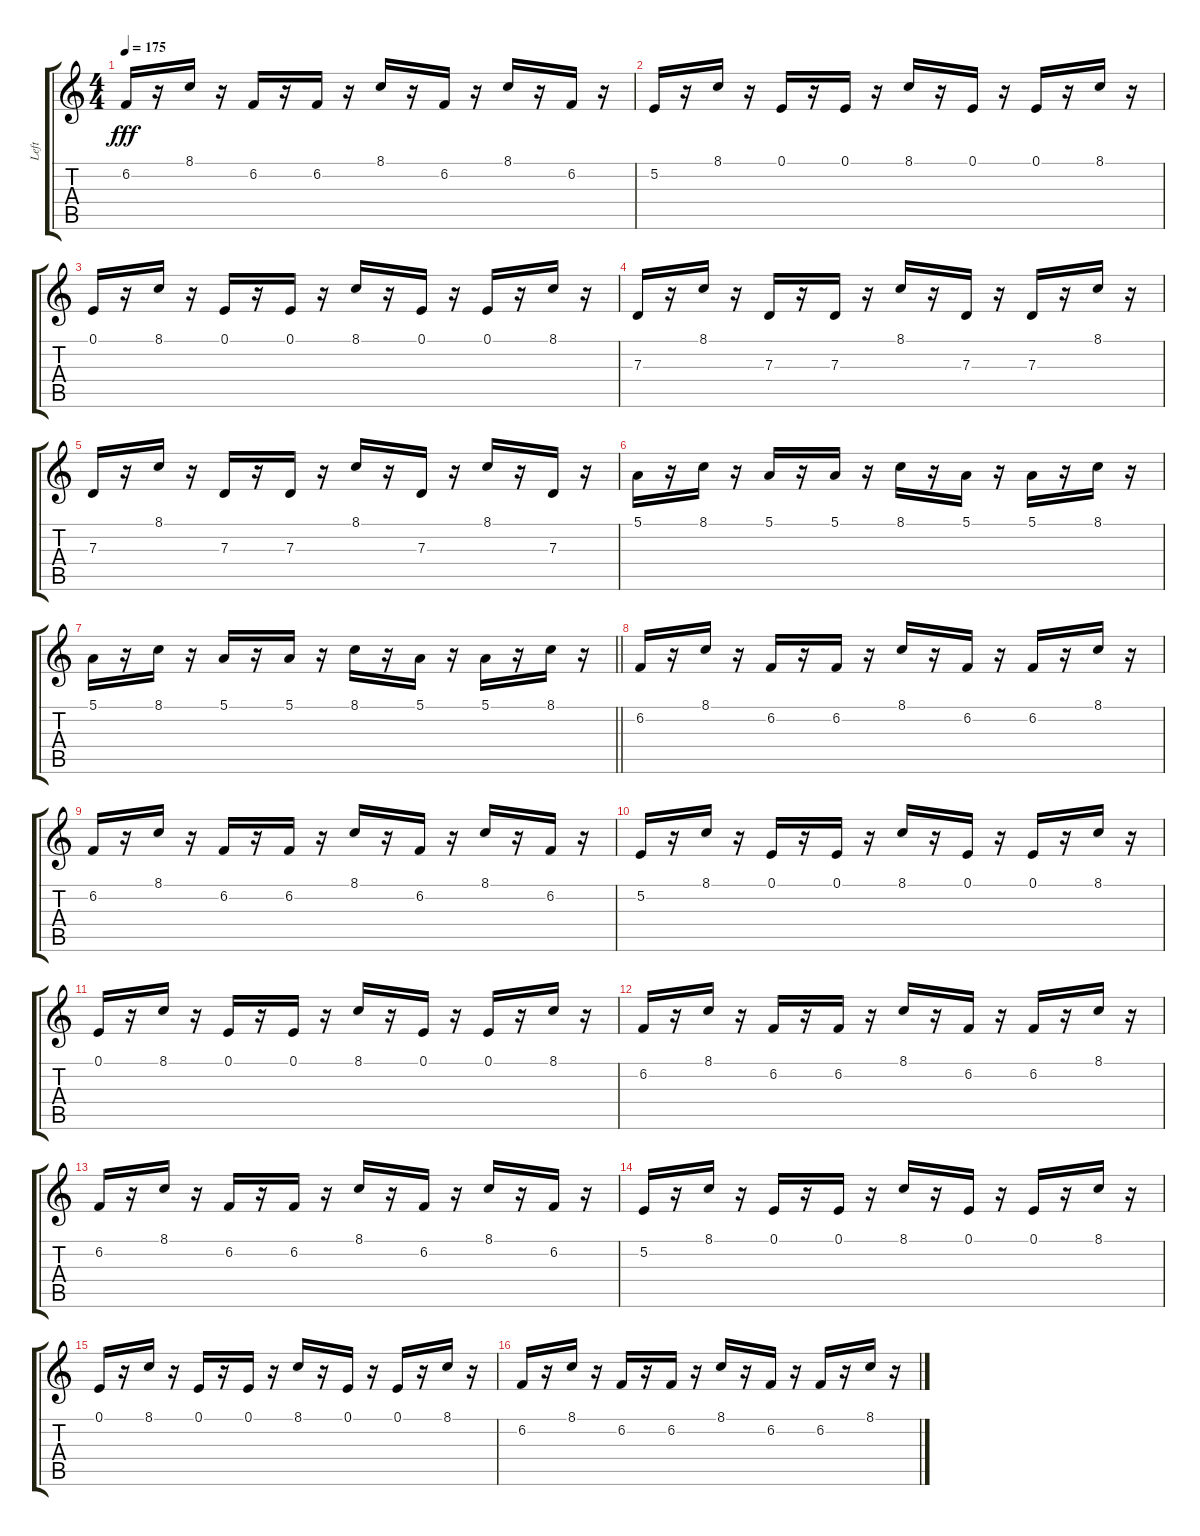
\track ("Left" "Left") {instrument electricpiano1}
\staff {score tabs}
\tuning (E4 B3 G3 D3 A2 E2) {hide}
\ts (4 4)
\tempo 175
\clef g2
\ks c
6.2.16{dy fff balance 16} r.16 8.1.16{balance 0} r.16 6.2.16{balance 16} r.16 6.2.16{balance 0} r.16 8.1.16{balance 16} r.16 6.2.16{balance 0} r.16 8.1.16{balance 16} r.16 6.2.16{balance 0} r.16 |
5.2.16{balance 16} r.16 8.1.16{balance 0} r.16 0.1.16{balance 16} r.16 0.1.16{balance 0} r.16 8.1.16{balance 16} r.16 0.1.16{balance 0} r.16 0.1.16{balance 16} r.16 8.1.16{balance 0} r.16 |
0.1.16{balance 16} r.16 8.1.16{balance 0} r.16 0.1.16{balance 16} r.16 0.1.16{balance 0} r.16 8.1.16{balance 16} r.16 0.1.16{balance 0} r.16 0.1.16 r.16 8.1.16{balance 16} r.16 |
7.3.16{balance 0} r.16 8.1.16{balance 16} r.16 7.3.16{balance 0} r.16 7.3.16{balance 16} r.16 8.1.16{balance 0} r.16 7.3.16{balance 16} r.16 7.3.16{balance 0} r.16 8.1.16{balance 16} r.16 |
7.3.16{balance 0} r.16 8.1.16{balance 16} r.16 7.3.16{balance 0} r.16 7.3.16{balance 16} r.16 8.1.16{balance 0} r.16 7.3.16{balance 16} r.16 8.1.16{balance 0} r.16 7.3.16{balance 16} r.16 |
5.1.16{balance 0} r.16 8.1.16{balance 16} r.16 5.1.16{balance 0} r.16 5.1.16{balance 16} r.16 8.1.16{balance 0} r.16 5.1.16{balance 16} r.16 5.1.16{balance 0} r.16 8.1.16{balance 16} r.16 |
\barLineRight lightlight
5.1.16{balance 0} r.16 8.1.16{balance 16} r.16 5.1.16{balance 0} r.16 5.1.16{balance 16} r.16 8.1.16{balance 0} r.16 5.1.16{balance 16} r.16 5.1.16 r.16 8.1.16{balance 0} r.16 |
6.2.16{balance 16} r.16 8.1.16{balance 0} r.16 6.2.16{balance 16} r.16 6.2.16{balance 0} r.16 8.1.16{balance 16} r.16 6.2.16{balance 0} r.16 6.2.16{balance 16} r.16 8.1.16{balance 0} r.16 |
6.2.16{balance 16} r.16 8.1.16{balance 0} r.16 6.2.16{balance 16} r.16 6.2.16{balance 0} r.16 8.1.16{balance 16} r.16 6.2.16{balance 0} r.16 8.1.16{balance 16} r.16 6.2.16{balance 0} r.16 |
5.2.16{balance 16} r.16 8.1.16{balance 0} r.16 0.1.16{balance 16} r.16 0.1.16{balance 0} r.16 8.1.16{balance 16} r.16 0.1.16{balance 0} r.16 0.1.16{balance 16} r.16 8.1.16{balance 0} r.16 |
0.1.16{balance 16} r.16 8.1.16{balance 0} r.16 0.1.16{balance 16} r.16 0.1.16{balance 0} r.16 8.1.16{balance 16} r.16 0.1.16{balance 0} r.16 0.1.16 r.16 8.1.16{balance 16} r.16 |
6.2.16{balance 0} r.16 8.1.16{balance 16} r.16 6.2.16{balance 0} r.16 6.2.16{balance 16} r.16 8.1.16{balance 0} r.16 6.2.16{balance 16} r.16 6.2.16{balance 0} r.16 8.1.16{balance 16} r.16 |
6.2.16{balance 0} r.16 8.1.16{balance 16} r.16 6.2.16{balance 0} r.16 6.2.16{balance 16} r.16 8.1.16{balance 0} r.16 6.2.16{balance 16} r.16 8.1.16{balance 0} r.16 6.2.16{balance 16} r.16 |
5.2.16{balance 0} r.16 8.1.16{balance 16} r.16 0.1.16{balance 0} r.16 0.1.16{balance 16} r.16 8.1.16{balance 0} r.16 0.1.16{balance 16} r.16 0.1.16{balance 0} r.16 8.1.16{balance 16} r.16 |
0.1.16{balance 0} r.16 8.1.16{balance 16} r.16 0.1.16{balance 0} r.16 0.1.16{balance 16} r.16 8.1.16{balance 0} r.16 0.1.16{balance 16} r.16 0.1.16 r.16 8.1.16{balance 0} r.16 |
6.2.16{balance 16} r.16 8.1.16{balance 0} r.16 6.2.16{balance 16} r.16 6.2.16{balance 0} r.16 8.1.16{balance 16} r.16 6.2.16{balance 0} r.16 6.2.16{balance 16} r.16 8.1.16{balance 0} r.16
